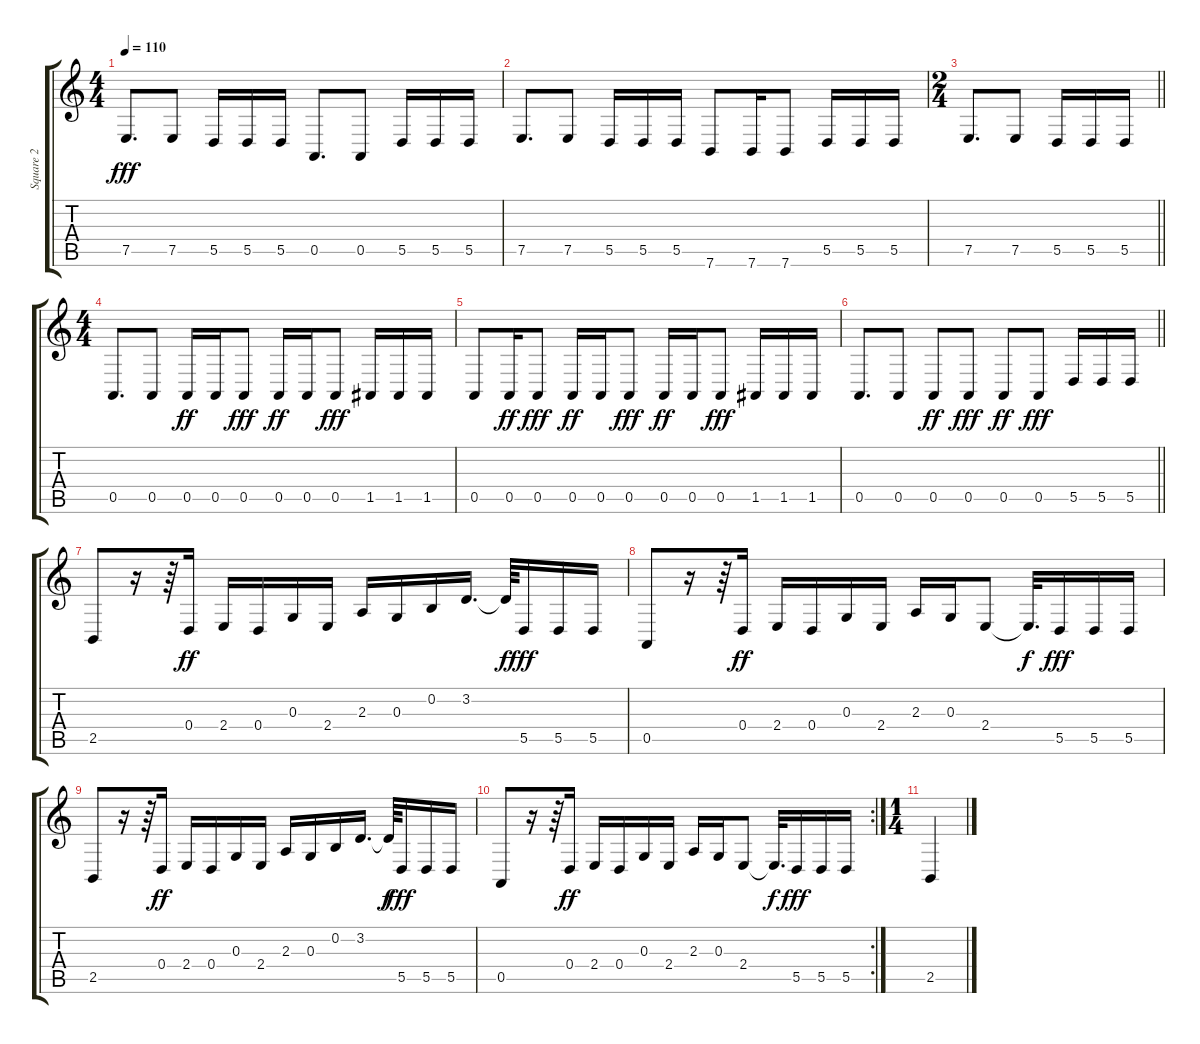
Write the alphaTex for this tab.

\track ("Square 2" "Square 2") {instrument lead1square}
\staff {score tabs}
\tuning (E4 B3 G3 D3 A2 E2) {hide}
\ts (4 4)
\tempo 110
\clef g2
\ks c
7.5.8{d dy fff} 7.5.8 5.5.16 5.5.16 5.5.16 0.5.8{d} 0.5.8 5.5.16 5.5.16 5.5.16 |
7.5.8{d} 7.5.8 5.5.16 5.5.16 5.5.16 7.6.8 7.6.16 7.6.8 5.5.16 5.5.16 5.5.16 |
\ts (2 4)
\barLineRight lightlight
7.5.8{d} 7.5.8 5.5.16 5.5.16 5.5.16 |
\ts (4 4)
0.5.8{d} 0.5.8 0.5.16{dy ff} 0.5.16 0.5.8{dy fff} 0.5.16{dy ff} 0.5.16 0.5.8{dy fff} 1.5.16 1.5.16 1.5.16 |
0.5.8 0.5.16{dy ff} 0.5.8{dy fff} 0.5.16{dy ff} 0.5.16 0.5.8{dy fff} 0.5.16{dy ff} 0.5.16 0.5.8{dy fff} 1.5.16 1.5.16 1.5.16 |
\barLineRight lightlight
0.5.8{d} 0.5.8 0.5.8{dy ff} 0.5.8{dy fff} 0.5.8{dy ff} 0.5.8{dy fff} 5.5.16 5.5.16 5.5.16 |
\section ("" "")
2.5.8 r.16 r.64 0.4.16{dy ff} 2.4.16 0.4.16 0.3.16 2.4.16 2.3.16 0.3.16 0.2.16 3.2.16{d} 3.2{t}.64{dy f} 5.5.16{dy fff} 5.5.16 5.5.16 |
0.5.8 r.16 r.64 0.4.16{dy ff} 2.4.16 0.4.16 0.3.16 2.4.16 2.3.16 0.3.16 2.4.8 2.4{t}.32{d dy f} 5.5.16{dy fff} 5.5.16 5.5.16 |
2.5.8 r.16 r.64 0.4.16{dy ff} 2.4.16 0.4.16 0.3.16 2.4.16 2.3.16 0.3.16 0.2.16 3.2.16{d} 3.2{t}.64{dy f} 5.5.16{dy fff} 5.5.16 5.5.16 |
\rc 2
0.5.8 r.16 r.64 0.4.16{dy ff} 2.4.16 0.4.16 0.3.16 2.4.16 2.3.16 0.3.16 2.4.8 2.4{t}.32{d dy f} 5.5.16{dy fff} 5.5.16 5.5.16 |
\ts (1 4)
2.5.4
